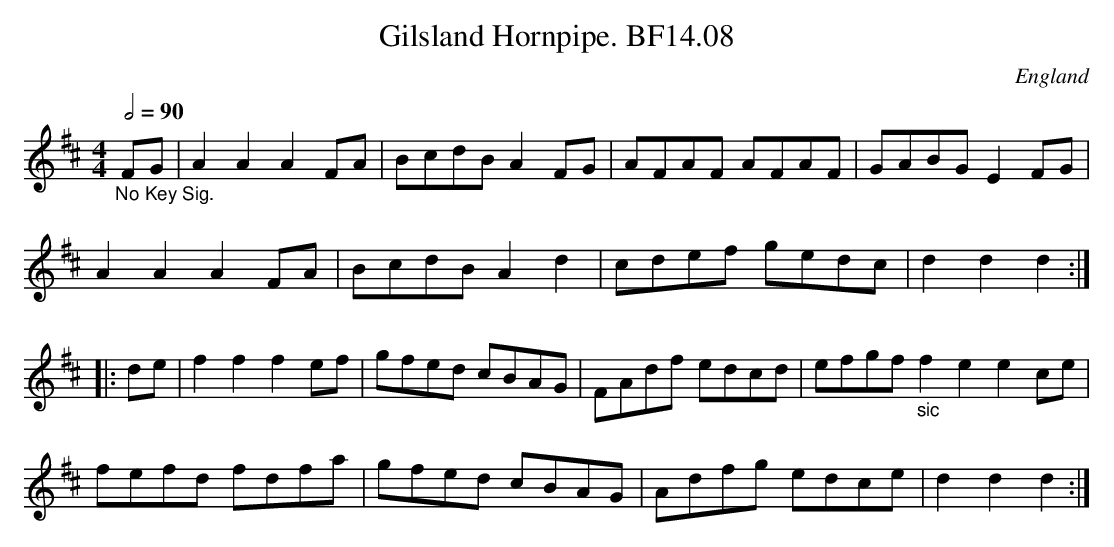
X:1
T:Gilsland Hornpipe. BF14.08
M:4/4
L:1/8
Q:1/2=90
O:England
K:D major
"_No Key Sig."FG|A2A2A2FA|BcdBA2FG|AFAF AFAF|GABGE2FG|!
A2A2A2FA|BcdBA2d2|cdef gedc|d2d2d2:|!
|:de|f2f2f2ef|gfed cBAG|FAdf edcd|efgf "_sic"f2e2e2ce|!
fefd fdfa|gfed cBAG|Adfg edce|d2d2d2:|
